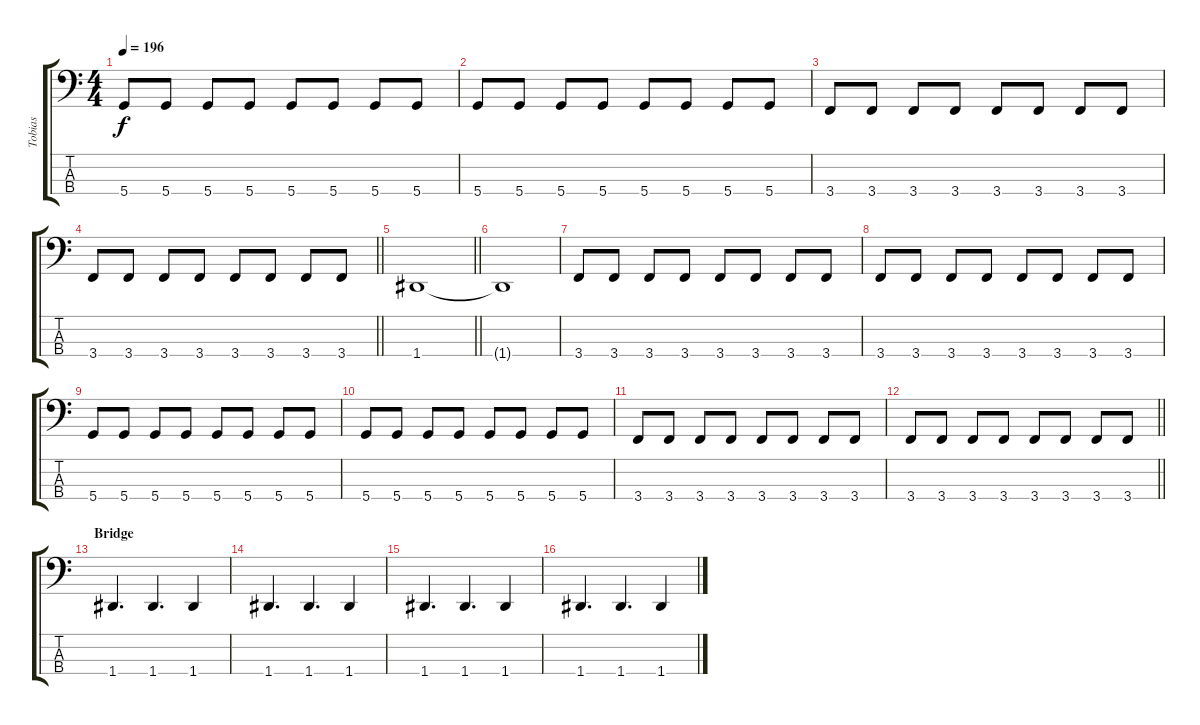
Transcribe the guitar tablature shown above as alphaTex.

\track ("Tobias" "Tobias") {instrument electricbasspick}
\staff {score tabs}
\tuning (G2 D2 A1 D1) {hide}
\ts (4 4)
\tempo 196
\clef f4
\ks c
5.4.8{dy f} 5.4.8 5.4.8 5.4.8 5.4.8 5.4.8 5.4.8 5.4.8 |
5.4.8 5.4.8 5.4.8 5.4.8 5.4.8 5.4.8 5.4.8 5.4.8 |
3.4.8 3.4.8 3.4.8 3.4.8 3.4.8 3.4.8 3.4.8 3.4.8 |
\barLineRight lightlight
3.4.8 3.4.8 3.4.8 3.4.8 3.4.8 3.4.8 3.4.8 3.4.8 |
\barLineRight lightlight
1.4.1 |
1.4{t}.1 |
3.4.8 3.4.8 3.4.8 3.4.8 3.4.8 3.4.8 3.4.8 3.4.8 |
3.4.8 3.4.8 3.4.8 3.4.8 3.4.8 3.4.8 3.4.8 3.4.8 |
5.4.8 5.4.8 5.4.8 5.4.8 5.4.8 5.4.8 5.4.8 5.4.8 |
5.4.8 5.4.8 5.4.8 5.4.8 5.4.8 5.4.8 5.4.8 5.4.8 |
3.4.8 3.4.8 3.4.8 3.4.8 3.4.8 3.4.8 3.4.8 3.4.8 |
\barLineRight lightlight
3.4.8 3.4.8 3.4.8 3.4.8 3.4.8 3.4.8 3.4.8 3.4.8 |
\section ("" "Bridge")
1.4.4{d} 1.4.4{d} 1.4.4 |
1.4.4{d} 1.4.4{d} 1.4.4 |
1.4.4{d} 1.4.4{d} 1.4.4 |
1.4.4{d} 1.4.4{d} 1.4.4
